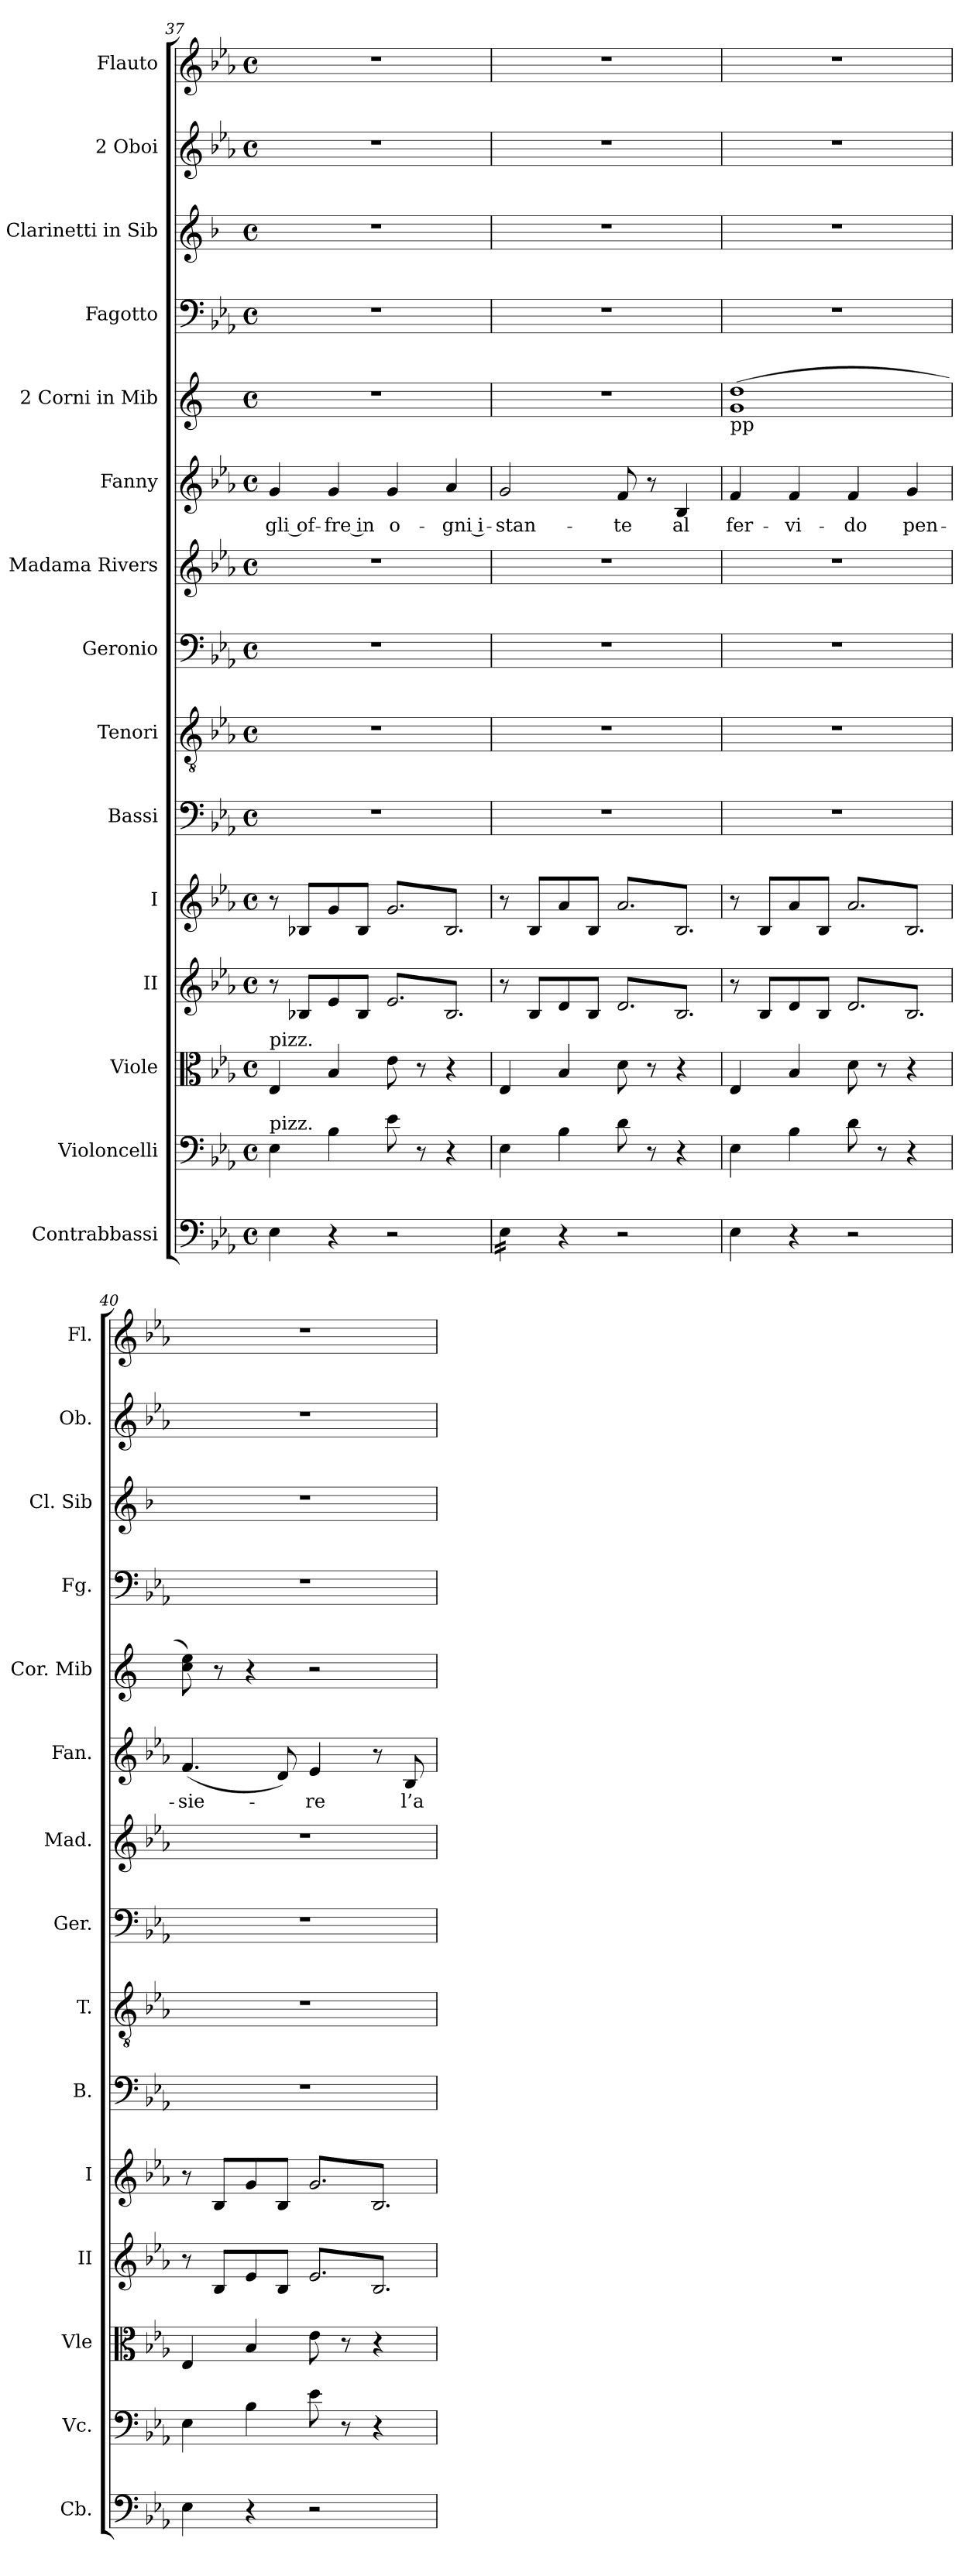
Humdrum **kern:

**kern	**kern	**kern	**kern	**kern	**kern	**kern	**kern	**kern	**kern	**text	**kern	**kern	**kern	**kern	**kern
*part15	*part14	*part13	*part12	*part11	*part10	*part9	*part8	*part7	*part6	*part6	*part5	*part4	*part3	*part2	*part1
*staff15	*staff14	*staff13	*staff12	*staff11	*staff10	*staff9	*staff8	*staff7	*staff6	*staff6	*staff5	*staff4	*staff3	*staff2	*staff1
*I"Contrabbassi	*I"Violoncelli	*I"Viole	*I"II	*I"I	*I"Bassi	*I"Tenori	*I"Geronio	*I"Madama Rivers	*I"Fanny	*	*I"2 Corni in Mib	*I"Fagotto	*I"2 Clarinetti in Sib	*I"2 Oboi	*I"Flauto
*I'Cb.	*I'Vc.	*I'Vle	*I'II	*I'I	*I'B.	*I'T.	*I'Ger.	*I'Mad.	*I'Fan.	*	*I'Cor. Mib	*I'Fg.	*I'Cl. Sib	*I'Ob.	*I'Fl.
*clefF4	*clefF4	*clefC3	*clefG2	*clefG2	*clefF4	*clefGv2	*clefF4	*clefG2	*clefG2	*	*clefG2	*clefF4	*clefG2	*clefG2	*clefG2
*	*	*	*	*	*	*	*	*	*	*	*	*	*ITrd1c2	*	*
*k[b-e-a-]	*k[b-e-a-]	*k[b-e-a-]	*k[b-e-a-]	*k[b-e-a-]	*k[b-e-a-]	*k[b-e-a-]	*k[b-e-a-]	*k[b-e-a-]	*k[b-e-a-]	*	*k[]	*k[b-e-a-]	*k[b-e-a-]	*k[b-e-a-]	*k[b-e-a-]
*E-:	*E-:	*E-:	*E-:	*E-:	*E-:	*E-:	*E-:	*E-:	*E-:	*	*C:	*E-:	*E-:	*E-:	*E-:
*M4/4	*M4/4	*M4/4	*M4/4	*M4/4	*M4/4	*M4/4	*M4/4	*M4/4	*M4/4	*	*M4/4	*M4/4	*M4/4	*M4/4	*M4/4
*met(c)	*met(c)	*met(c)	*met(c)	*met(c)	*met(c)	*met(c)	*met(c)	*met(c)	*met(c)	*	*met(c)	*met(c)	*met(c)	*met(c)	*met(c)
=37	=37	=37	=37	=37	=37	=37	=37	=37	=37	=37	=37	=37	=37	=37	=37
!	!	!LO:TX:a:t=pizz.	!	!	!	!	!	!	!	!	!	!	!	!	!
!	!LO:TX:a:t=pizz.	!	!	!	!	!	!	!	!	!	!	!	!	!	!
!	!	!	!	!	!	!	!	!	!	!LO:LY:b	!	!	!	!	!
4E-\	4E-\	4E-/	8r	8r	1r	1r	1r	1r	4g/	-gli of-	1r	1r	1r	1r	1r
.	.	.	8B-X/L	8B-X/L	.	.	.	.	.	.	.	.	.	.	.
!	!	!	!	!	!	!	!	!	!	!LO:LY:b	!	!	!	!	!
4r	4B-\	4B-/	8e-/	8g/	.	.	.	.	4g/	-fre in	.	.	.	.	.
.	.	.	8B-/J	8B-/J	.	.	.	.	.	.	.	.	.	.	.
*	*	*	*Xtuplet	*	*	*	*	*	*	*	*	*	*	*	*
!	!	!	!LO:N:head=open	!	!	!	!	!	!	!	!	!	!	!	!
*	*	*	*	*Xtuplet	*	*	*	*	*	*	*	*	*	*	*
!	!	!	!	!LO:N:head=open	!	!	!	!	!	!LO:LY:b	!	!	!	!	!
2r	8e-\	8e-\	6.e-/L	6.g/L	.	.	.	.	4g/	o-	.	.	.	.	.
.	8r	8r	.	.	.	.	.	.	.	.	.	.	.	.	.
!	!	!	!LO:N:head=open	!LO:N:head=open	!	!	!	!	!	!LO:LY:b	!	!	!	!	!
.	4r	4r	6.B-/J	6.B-/J	.	.	.	.	4a-/	-gni i-	.	.	.	.	.
!!LO:PB:g=z
=38	=38	=38	=38	=38	=38	=38	=38	=38	=38	=38	=38	=38	=38	=38	=38
!	!	!	!	!	!	!	!	!	!	!LO:LY:b	!	!	!	!	!
*tremolo	*	*	*	*	*	*	*	*	*	*	*	*	*	*	*
16E-\LL	4E-\	4E-/	8r	8r	1r	1r	1r	1r	2g/	-stan-	1r	1r	1r	1r	1r
16E-\	.	.	.	.	.	.	.	.	.	.	.	.	.	.	.
16E-\	.	.	8B-/L	8B-/L	.	.	.	.	.	.	.	.	.	.	.
16E-\JJ	.	.	.	.	.	.	.	.	.	.	.	.	.	.	.
*Xtremolo	*	*	*	*	*	*	*	*	*	*	*	*	*	*	*
4r	4B-\	4B-/	8d/	8a-/	.	.	.	.	.	.	.	.	.	.	.
.	.	.	8B-/J	8B-/J	.	.	.	.	.	.	.	.	.	.	.
!	!	!	!LO:N:head=open	!LO:N:head=open	!	!	!	!	!	!LO:LY:b	!	!	!	!	!
2r	8d\	8d\	6.d/L	6.a-/L	.	.	.	.	8f/	-te	.	.	.	.	.
.	8r	8r	.	.	.	.	.	.	8r	.	.	.	.	.	.
!	!	!	!LO:N:head=open	!LO:N:head=open	!	!	!	!	!	!LO:LY:b	!	!	!	!	!
.	4r	4r	6.B-/J	6.B-/J	.	.	.	.	4B-/	al	.	.	.	.	.
=39	=39	=39	=39	=39	=39	=39	=39	=39	=39	=39	=39	=39	=39	=39	=39
!	!	!	!	!	!	!	!	!	!	!	!LO:TX:b:t=pp	!	!	!	!
!	!	!	!	!	!	!	!	!	!	!LO:LY:b	!	!	!	!	!
4E-\	4E-\	4E-/	8r	8r	1r	1r	1r	1r	4f/	fer-	(>1g 1dd	1r	1r	1r	1r
.	.	.	8B-/L	8B-/L	.	.	.	.	.	.	.	.	.	.	.
!	!	!	!	!	!	!	!	!	!	!LO:LY:b	!	!	!	!	!
4r	4B-\	4B-/	8d/	8a-/	.	.	.	.	4f/	-vi-	.	.	.	.	.
.	.	.	8B-/J	8B-/J	.	.	.	.	.	.	.	.	.	.	.
!	!	!	!LO:N:head=open	!LO:N:head=open	!	!	!	!	!	!LO:LY:b	!	!	!	!	!
2r	8d\	8d\	6.d/L	6.a-/L	.	.	.	.	4f/	-do	.	.	.	.	.
.	8r	8r	.	.	.	.	.	.	.	.	.	.	.	.	.
!	!	!	!LO:N:head=open	!LO:N:head=open	!	!	!	!	!	!LO:LY:b	!	!	!	!	!
.	4r	4r	6.B-/J	6.B-/J	.	.	.	.	4g/	pen-	.	.	.	.	.
=40	=40	=40	=40	=40	=40	=40	=40	=40	=40	=40	=40	=40	=40	=40	=40
!	!	!	!	!	!	!	!	!	!	!LO:LY:b	!	!	!	!	!
4E-\	4E-\	4E-/	8r	8r	1r	1r	1r	1r	(<4.f/	-sie-	8cc\ 8ee\)	1r	1r	1r	1r
.	.	.	8B-/L	8B-/L	.	.	.	.	.	.	8r	.	.	.	.
4r	4B-\	4B-/	8e-/	8g/	.	.	.	.	.	.	4r	.	.	.	.
.	.	.	8B-/J	8B-/J	.	.	.	.	8d/)	.	.	.	.	.	.
!	!	!	!LO:N:head=open	!LO:N:head=open	!	!	!	!	!	!LO:LY:b	!	!	!	!	!
2r	8e-\	8e-\	6.e-/L	6.g/L	.	.	.	.	4e-/	-re	2r	.	.	.	.
.	8r	8r	.	.	.	.	.	.	.	.	.	.	.	.	.
!	!	!	!LO:N:head=open	!LO:N:head=open	!	!	!	!	!	!	!	!	!	!	!
.	4r	4r	6.B-/J	6.B-/J	.	.	.	.	8r	.	.	.	.	.	.
!	!	!	!	!	!	!	!	!	!	!LO:LY:b	!	!	!	!	!
.	.	.	.	.	.	.	.	.	8B-/	l’a-	.	.	.	.	.
=	=	=	=	=	=	=	=	=	=	=	=	=	=	=	=
*-	*-	*-	*-	*-	*-	*-	*-	*-	*-	*-	*-	*-	*-	*-	*-
